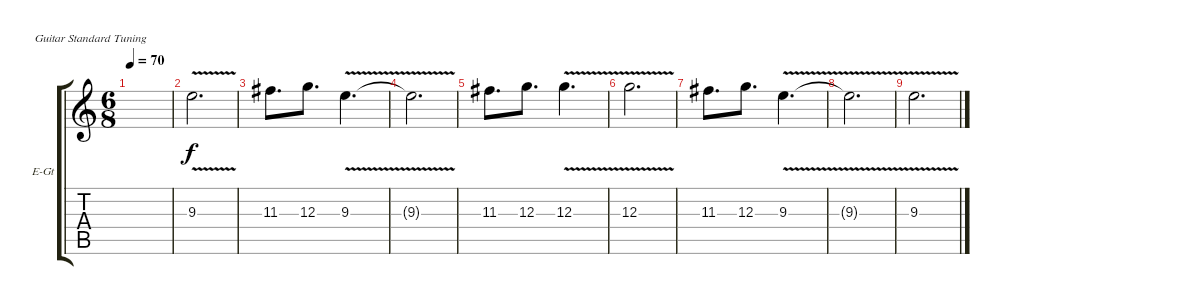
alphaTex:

\defaultSystemsLayout 4
\bracketExtendMode groupsimilarinstruments
\firstSystemTrackNameOrientation horizontal
\otherSystemsTrackNameOrientation horizontal
\track ("Electric Guitar" "E-Gt") {instrument distortionguitar}
\staff {score tabs}
\tuning (E4 B3 G3 D3 A2 E2)
\ts (6 8)
\tempo 70
\clef g2
\scale
0.333333
\ks c
|
\scale
0.333333 9.3{v}.2{d} |
\scale
0.333333 11.3.8{d} 12.3.8{d} 9.3{v}.4{d} |
\scale
0.333333 9.3{v t}.2{d} |
\scale
0.333333 11.3.8{d} 12.3.8{d} 12.3{v}.4{d} |
\scale
0.333333 12.3{v}.2{d} |
\scale
0.333333 11.3.8{d} 12.3.8{d} 9.3{v}.4{d} |
\scale
0.333333 9.3{v t}.2{d} |
\scale
0.333333 9.3{v}.2{d} |
\scale
0.333333 |
\scale
0.333333 |
\scale
0.333333 |
\scale
0.333333 |
\scale
0.333333 |
\scale
0.333333 |
\scale
0.333333
